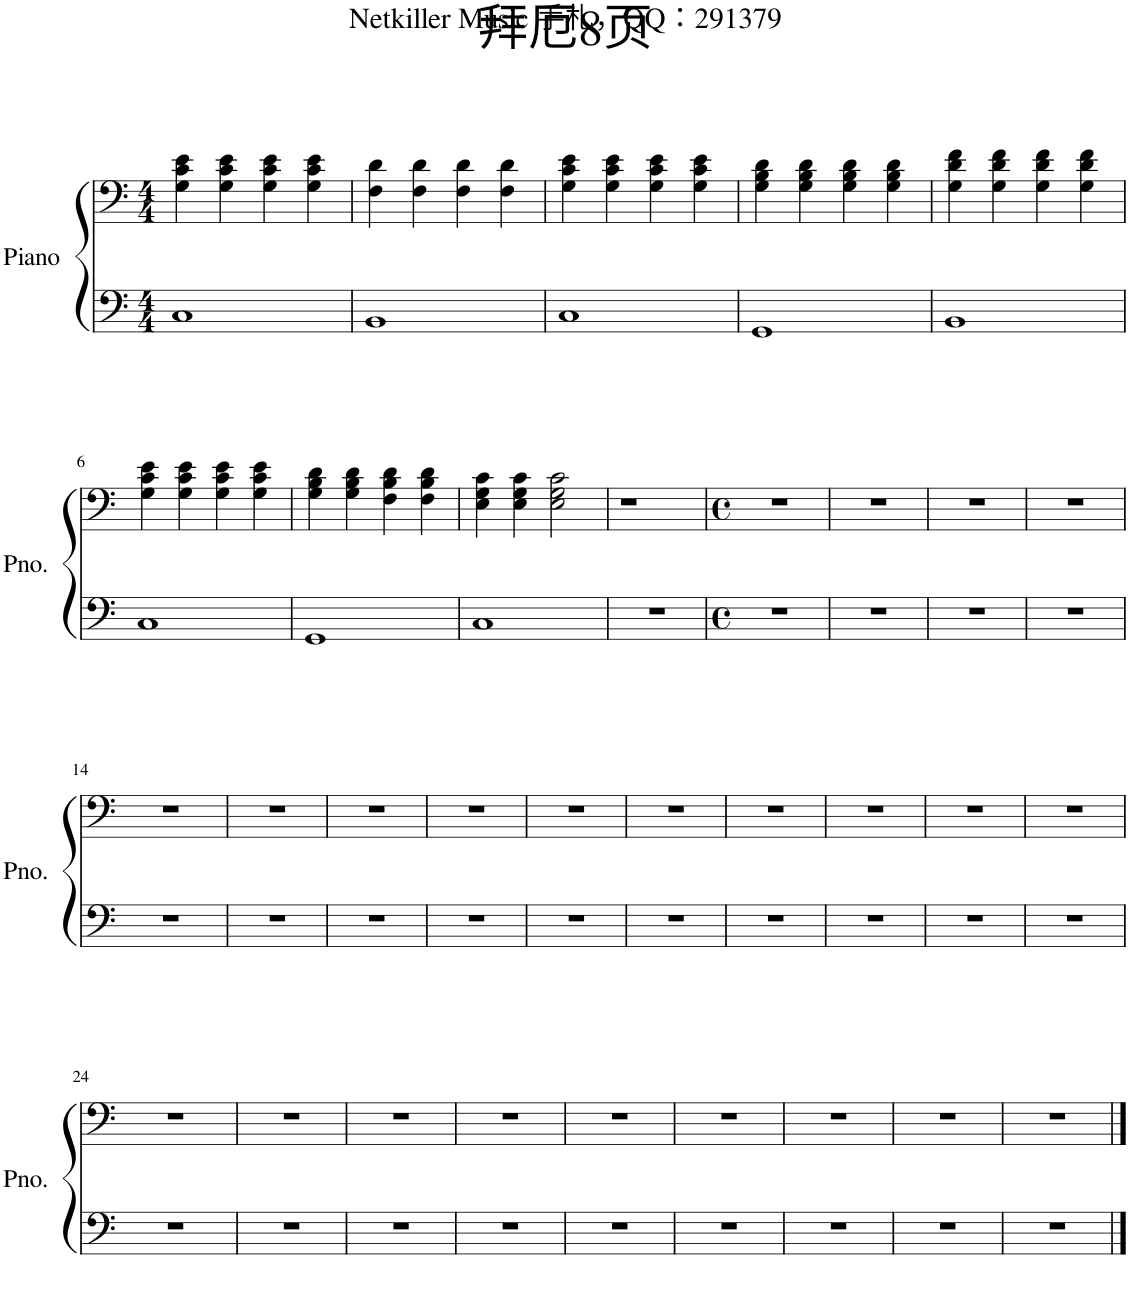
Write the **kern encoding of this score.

**kern	**kern
*part1	*part1
*staff2	*staff1
*I"Piano	*
*I'Pno.	*
*clefF4	*clefF4
*k[]	*k[]
*M4/4	*M4/4
=1	=1
1C	4G\ 4c\ 4e\
.	4G\ 4c\ 4e\
.	4G\ 4c\ 4e\
.	4G\ 4c\ 4e\
=2	=2
1BB	4F\ 4d\
.	4F\ 4d\
.	4F\ 4d\
.	4F\ 4d\
=3	=3
1C	4G\ 4c\ 4e\
.	4G\ 4c\ 4e\
.	4G\ 4c\ 4e\
.	4G\ 4c\ 4e\
=4	=4
1GG	4G\ 4B\ 4d\
.	4G\ 4B\ 4d\
.	4G\ 4B\ 4d\
.	4G\ 4B\ 4d\
=5	=5
1BB	4G\ 4d\ 4f\
.	4G\ 4d\ 4f\
.	4G\ 4d\ 4f\
.	4G\ 4d\ 4f\
!!LO:LB:g=z
=6	=6
1C	4G\ 4c\ 4e\
.	4G\ 4c\ 4e\
.	4G\ 4c\ 4e\
.	4G\ 4c\ 4e\
=7	=7
1GG	4G\ 4B\ 4d\
.	4G\ 4B\ 4d\
.	4F\ 4B\ 4d\
.	4F\ 4B\ 4d\
=8	=8
1C	4E\ 4G\ 4c\
.	4E\ 4G\ 4c\
.	2E\ 2G\ 2c\
=9	=9
1r	1r
=10	=10
*M4/4	*M4/4
*met(c)	*met(c)
1r	1r
=11	=11
1r	1r
=12	=12
1r	1r
=13	=13
1r	1r
!!LO:LB:g=z
=14	=14
1r	1r
=15	=15
1r	1r
=16	=16
1r	1r
=17	=17
1r	1r
=18	=18
1r	1r
=19	=19
1r	1r
=20	=20
1r	1r
=21	=21
1r	1r
=22	=22
1r	1r
=23	=23
1r	1r
!!LO:LB:g=z
=24	=24
1r	1r
=25	=25
1r	1r
=26	=26
1r	1r
=27	=27
1r	1r
=28	=28
1r	1r
=29	=29
1r	1r
=30	=30
1r	1r
=31	=31
1r	1r
=32	=32
1r	1r
==	==
*-	*-
